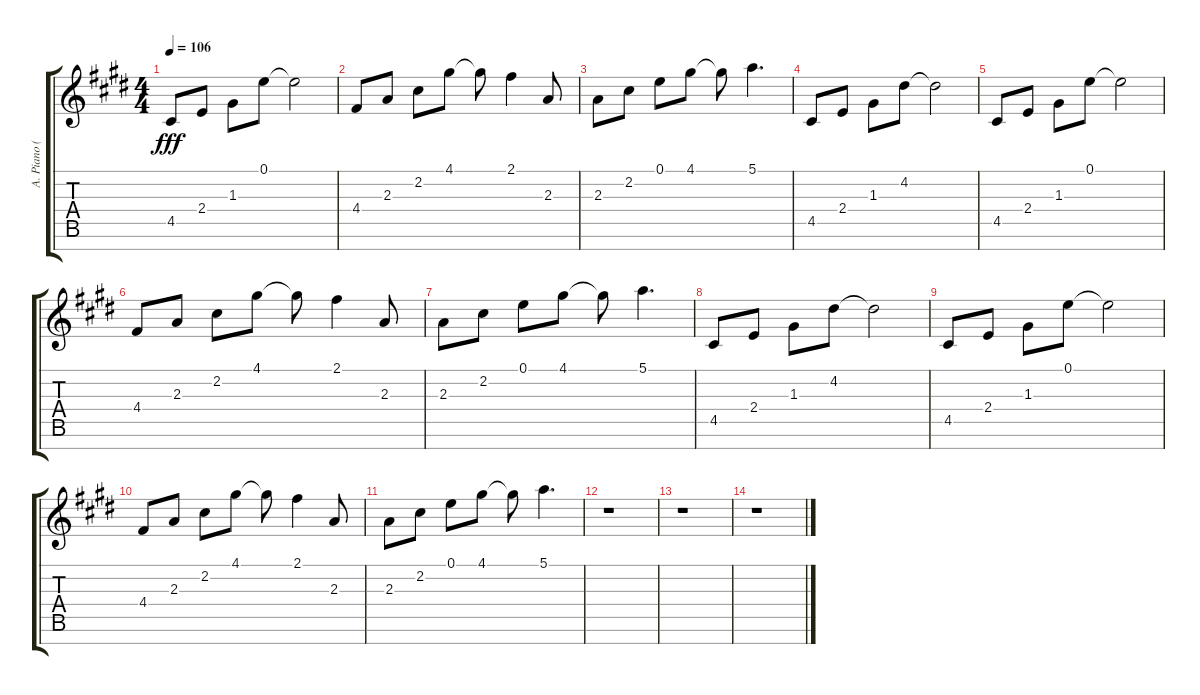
\track ("A. Piano (Right Hand)" "A. Piano (") {instrument acousticgrandpiano}
\staff {score tabs}
\tuning (E5 B4 G4 D4 A3 E3 B2) {hide}
\ts (4 4)
\tempo 106
\clef g2
\ks e
4.5.8{dy fff} 2.4.8 1.3.8 0.1.8 0.1{t}.2 |
4.4.8 2.3.8 2.2.8 4.1.8 4.1{t}.8 2.1.4 2.3.8 |
2.3.8 2.2.8 0.1.8 4.1.8 4.1{t}.8 5.1.4{d} |
4.5.8 2.4.8 1.3.8 4.2.8 4.2{t}.2 |
4.5.8 2.4.8 1.3.8 0.1.8 0.1{t}.2 |
4.4.8 2.3.8 2.2.8 4.1.8 4.1{t}.8 2.1.4 2.3.8 |
2.3.8 2.2.8 0.1.8 4.1.8 4.1{t}.8 5.1.4{d} |
4.5.8 2.4.8 1.3.8 4.2.8 4.2{t}.2 |
4.5.8 2.4.8 1.3.8 0.1.8 0.1{t}.2 |
4.4.8 2.3.8 2.2.8 4.1.8 4.1{t}.8 2.1.4 2.3.8 |
2.3.8 2.2.8 0.1.8 4.1.8 4.1{t}.8 5.1.4{d} |
r.1 |
r.1 |
r.1
